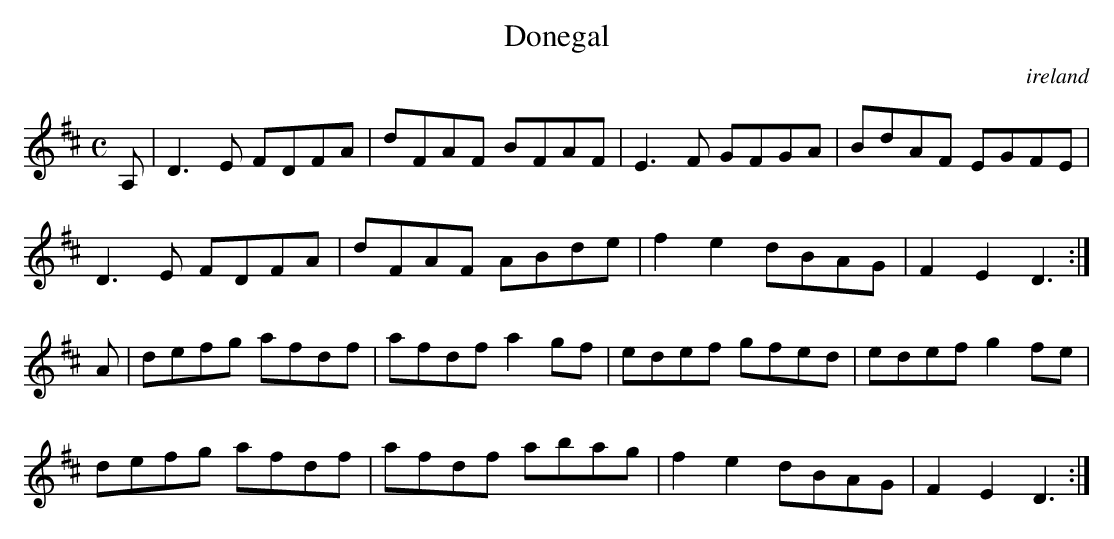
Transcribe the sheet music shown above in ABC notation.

X:1
T:Donegal
O:ireland
M:C
L:1/8
K:D Major
A,|D3E FDFA|dFAF BFAF|E3F GFGA|BdAF EGFE|!
D3E FDFA|dFAF ABde|f2e2 dBAG|F2E2 D3:|!
A|defg afdf|afdf a2gf|edef gfed|edef g2fe|!
defg afdf|afdf abag|f2e2 dBAG|F2E2 D3:|!
